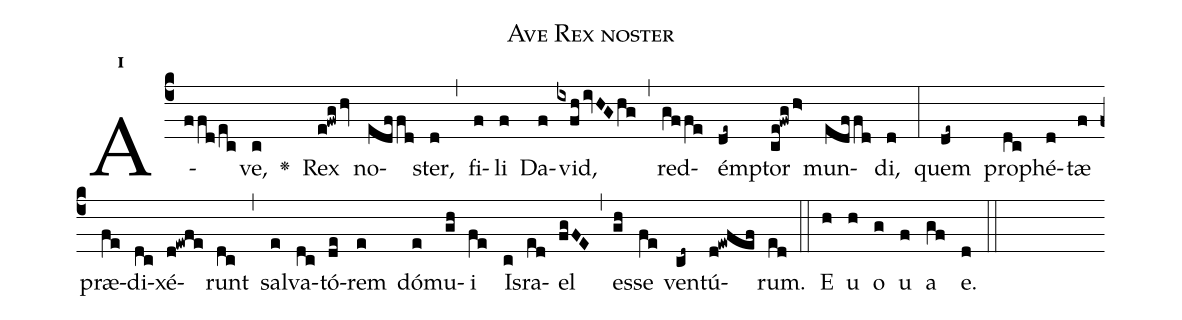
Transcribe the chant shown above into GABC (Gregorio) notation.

name:Ave Rex noster;
office-part:Antiphona;
mode:1;
%%
initial-style: 1;
name: Ave Rex noster
book: Antiphonae & Responsoria/Tomus II, p. 106;
occasion: Hebdomada Sancta Dominica in Palmis;
office-part: Vesperae I Ant E;
user-notes: ;
commentary: ;
annotation: 1d;
centering-scheme: english;
fontsize: 12;
font: OFLSortsMillGoudy;
height: 11;
width: 4.5;
%%
(c4)A(ffd/ec)ve,(c) <v>\greheightstar</v>() Rex(e!fwghv) no(edf/fd)ster,(d) (,) fi(f)li(f) Da(f)vid,(ixfhivHGhg) (,) red(gffe)ém(de~)ptor(ce@fwg/h>) mun(edffd)di,(d) (:) quem(de~) pro(dc)phé(d)tæ(f) præ(fe)di(dc)xé(d!ewfe)runt(dc) (,) sal(e)va(dc)tó(de)rem(e) dó(e)mu(gh)i(fe) Is(c)ra(ed)el(fgFE) (,) es(gh)se(fe) ven(cd~)tú(d!ewfef)rum.(ed) (::)
E(h) u(h) o(g) u(f) a(gf) e.(d) (::)
